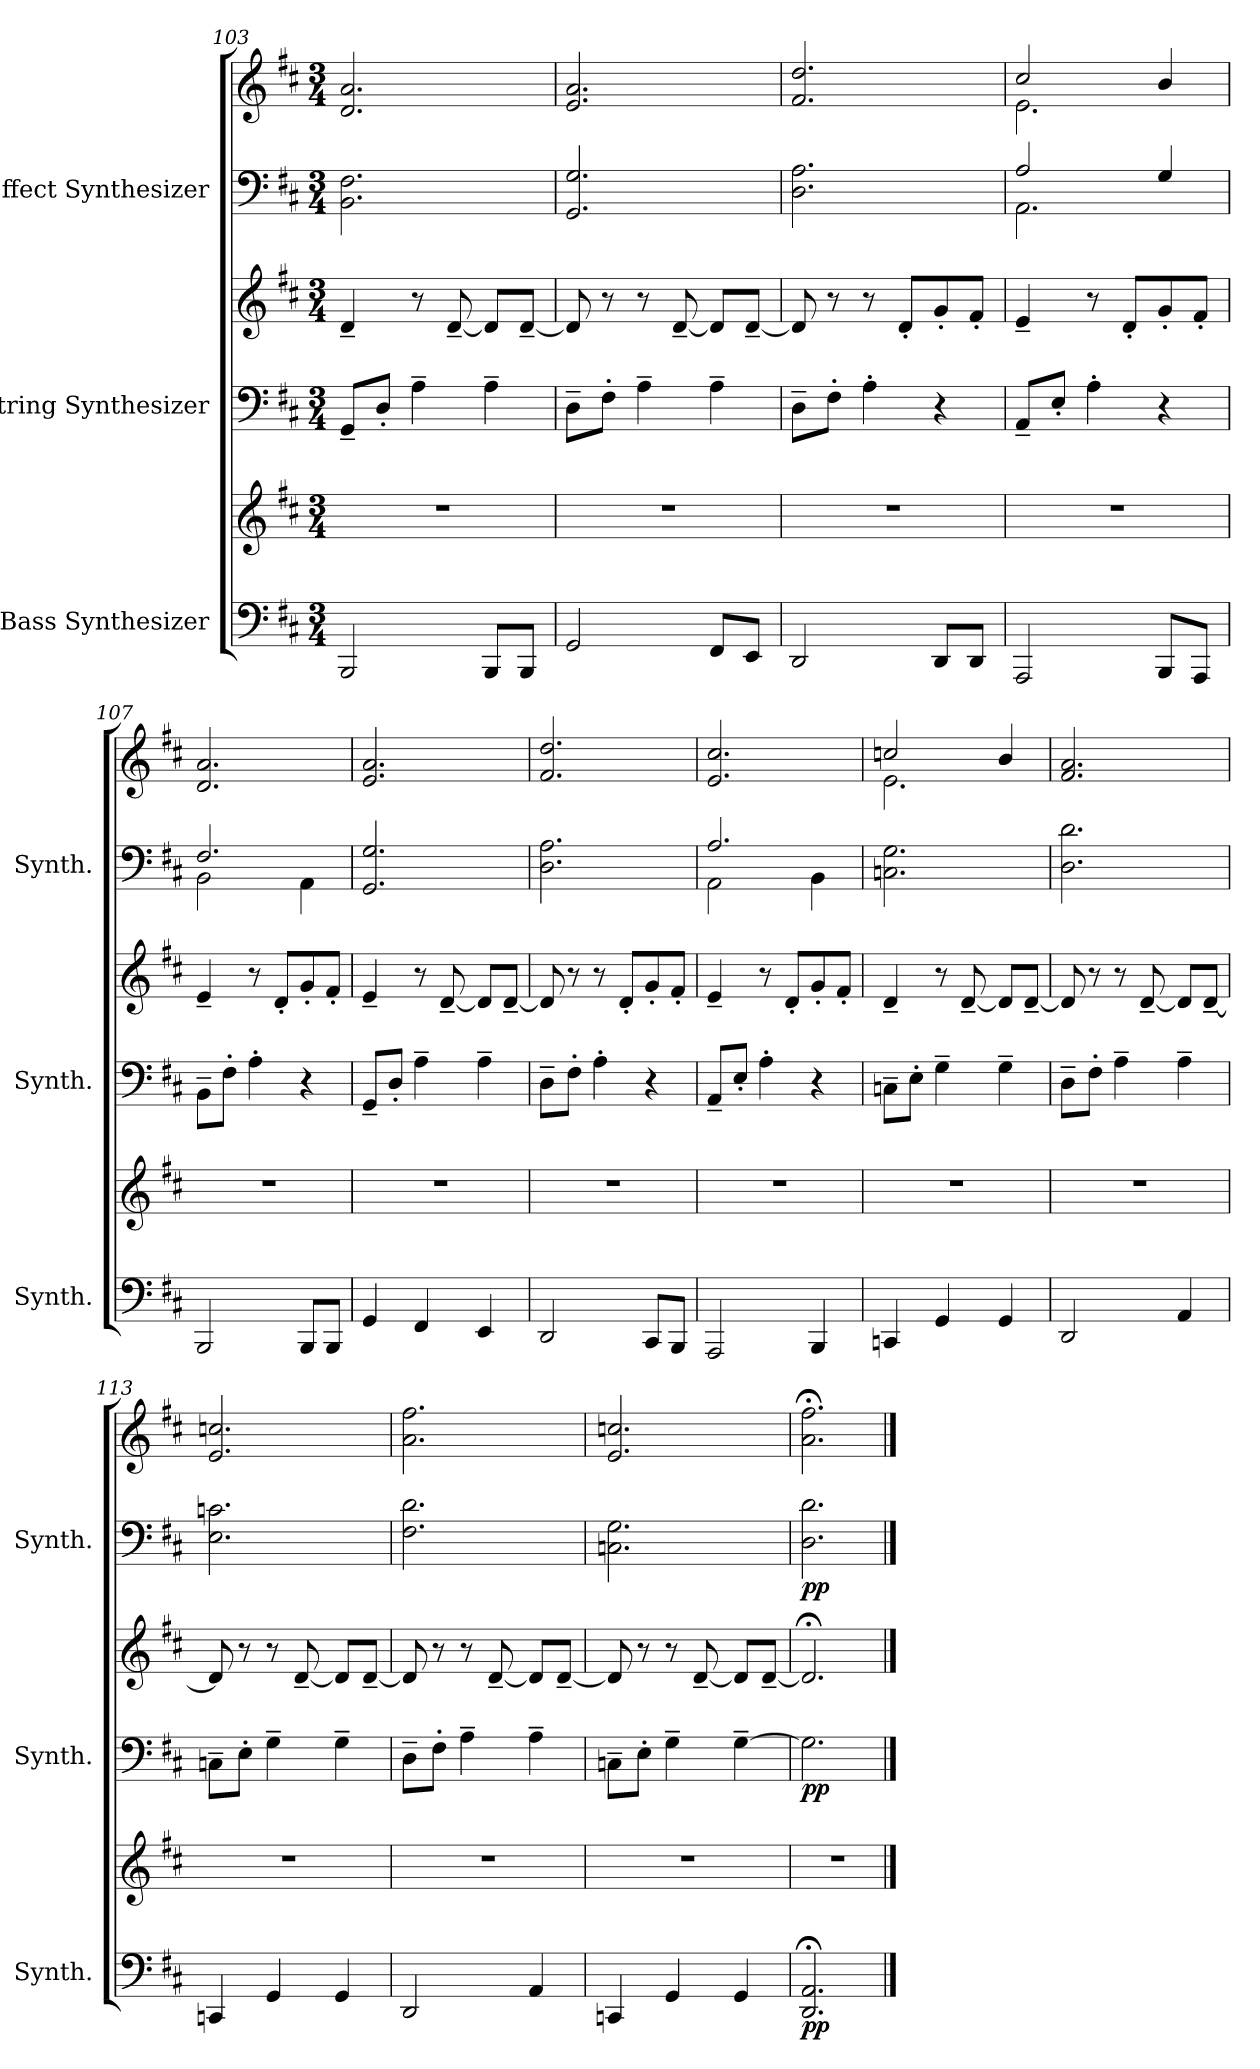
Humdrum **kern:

**kern	**kern	**dynam	**kern	**kern	**dynam	**kern	**kern	**dynam
*part3	*part3	*part3	*part2	*part2	*part2	*part1	*part1	*part1
*staff6	*staff5	*staff5/6	*staff4	*staff3	*staff3/4	*staff2	*staff1	*staff1/2
*I"Bass Synthesizer	*	*	*I"String Synthesizer	*	*	*I"Effect Synthesizer	*	*
*I'Synth.	*	*	*I'Synth.	*	*	*I'Synth.	*	*
!!LO:PB:g=z
*clefF4	*clefG2	*	*clefF4	*clefG2	*	*clefF4	*clefG2	*
*k[f#c#]	*k[f#c#]	*	*k[f#c#]	*k[f#c#]	*	*k[f#c#]	*k[f#c#]	*
*M3/4	*M3/4	*	*M3/4	*M3/4	*	*M3/4	*M3/4	*
=103	=103	=103	=103	=103	=103	=103	=103	=103
2BBB/	2.r	.	8GG~/L	4d~/	.	2.BB\ 2.F#\	2.d/ 2.a/	.
.	.	.	8D'/J	.	.	.	.	.
.	.	.	4A~\	8r	.	.	.	.
.	.	.	.	[8d~/	.	.	.	.
8BBB/L	.	.	4A~\	8d/L]	.	.	.	.
8BBB/J	.	.	.	[8d~/J	.	.	.	.
=104	=104	=104	=104	=104	=104	=104	=104	=104
2GG/	2.r	.	8D~\L	8d/]	.	2.GG/ 2.G/	2.e/ 2.a/	.
.	.	.	8F#'\J	8r	.	.	.	.
.	.	.	4A~\	8r	.	.	.	.
.	.	.	.	[8d~/	.	.	.	.
8FF#/L	.	.	4A~\	8d/L]	.	.	.	.
8EE/J	.	.	.	[8d~/J	.	.	.	.
=105	=105	=105	=105	=105	=105	=105	=105	=105
2DD/	2.r	.	8D~\L	8d/]	.	2.D\ 2.A\	2.f#/ 2.dd/	.
.	.	.	8F#'\J	8r	.	.	.	.
.	.	.	4A'\	8r	.	.	.	.
.	.	.	.	8d'/L	.	.	.	.
8DD/L	.	.	4r	8g'/	.	.	.	.
8DD/J	.	.	.	8f#'/J	.	.	.	.
=106	=106	=106	=106	=106	=106	=106	=106	=106
*	*	*	*	*	*	*^	*^	*
2AAA/	2.r	.	8AA~/L	4e~/	.	2.AA\	2A/	2.e\	2cc#/	.
.	.	.	8E'/J	.	.	.	.	.	.	.
.	.	.	4A'\	8r	.	.	.	.	.	.
.	.	.	.	8d'/L	.	.	.	.	.	.
8BBB/L	.	.	4r	8g'/	.	.	4G/	.	4b/	.
8AAA/J	.	.	.	8f#'/J	.	.	.	.	.	.
*	*	*	*	*	*	*	*	*v	*v	*
=107	=107	=107	=107	=107	=107	=107	=107	=107	=107
2BBB/	2.r	.	8BB~\L	4e~/	.	2.F#/	2BB\	2.d/ 2.a/	.
.	.	.	8F#'\J	.	.	.	.	.	.
.	.	.	4A'\	8r	.	.	.	.	.
.	.	.	.	8d'/L	.	.	.	.	.
8BBB/L	.	.	4r	8g'/	.	.	4AA\	.	.
8BBB/J	.	.	.	8f#'/J	.	.	.	.	.
*	*	*	*	*	*	*v	*v	*	*
=108	=108	=108	=108	=108	=108	=108	=108	=108
4GG/	2.r	.	8GG~/L	4e~/	.	2.GG/ 2.G/	2.e/ 2.a/	.
.	.	.	8D'/J	.	.	.	.	.
4FF#/	.	.	4A~\	8r	.	.	.	.
.	.	.	.	[8d~/	.	.	.	.
4EE/	.	.	4A~\	8d/L]	.	.	.	.
.	.	.	.	[8d~/J	.	.	.	.
!!LO:LB:g=z
=109	=109	=109	=109	=109	=109	=109	=109	=109
2DD/	2.r	.	8D~\L	8d/]	.	2.D\ 2.A\	2.f#/ 2.dd/	.
.	.	.	8F#'\J	8r	.	.	.	.
.	.	.	4A'\	8r	.	.	.	.
.	.	.	.	8d'/L	.	.	.	.
8CC#/L	.	.	4r	8g'/	.	.	.	.
8BBB/J	.	.	.	8f#'/J	.	.	.	.
=110	=110	=110	=110	=110	=110	=110	=110	=110
*	*	*	*	*	*	*^	*	*
2AAA/	2.r	.	8AA~/L	4e~/	.	2.A/	2AA\	2.e/ 2.cc#/	.
.	.	.	8E'/J	.	.	.	.	.	.
.	.	.	4A'\	8r	.	.	.	.	.
.	.	.	.	8d'/L	.	.	.	.	.
4BBB/	.	.	4r	8g'/	.	.	4BB\	.	.
.	.	.	.	8f#'/J	.	.	.	.	.
*	*	*	*	*	*	*v	*v	*	*
=111	=111	=111	=111	=111	=111	=111	=111	=111
*	*	*	*	*	*	*	*^	*
4CCn/	2.r	.	8Cn~\L	4d~/	.	2.Cn\ 2.G\	2.e\	2ccn/	.
.	.	.	8E'\J	.	.	.	.	.	.
4GG/	.	.	4G~\	8r	.	.	.	.	.
.	.	.	.	[8d~/	.	.	.	.	.
4GG/	.	.	4G~\	8d/L]	.	.	.	4b/	.
.	.	.	.	[8d~/J	.	.	.	.	.
*	*	*	*	*	*	*	*v	*v	*
=112	=112	=112	=112	=112	=112	=112	=112	=112
2DD/	2.r	.	8D~\L	8d/]	.	2.D\ 2.d\	2.f#/ 2.a/	.
.	.	.	8F#'\J	8r	.	.	.	.
.	.	.	4A~\	8r	.	.	.	.
.	.	.	.	[8d~/	.	.	.	.
4AA/	.	.	4A~\	8d/L]	.	.	.	.
.	.	.	.	[8d~/J	.	.	.	.
=113	=113	=113	=113	=113	=113	=113	=113	=113
4CCn/	2.r	.	8Cn~\L	8d/]	.	2.E\ 2.cn\	2.e/ 2.ccn/	.
.	.	.	8E'\J	8r	.	.	.	.
4GG/	.	.	4G~\	8r	.	.	.	.
.	.	.	.	[8d~/	.	.	.	.
4GG/	.	.	4G~\	8d/L]	.	.	.	.
.	.	.	.	[8d~/J	.	.	.	.
=114	=114	=114	=114	=114	=114	=114	=114	=114
2DD/	2.r	.	8D~\L	8d/]	.	2.F#\ 2.d\	2.a\ 2.ff#\	.
.	.	.	8F#'\J	8r	.	.	.	.
.	.	.	4A~\	8r	.	.	.	.
.	.	.	.	[8d~/	.	.	.	.
4AA/	.	.	4A~\	8d/L]	.	.	.	.
.	.	.	.	[8d~/J	.	.	.	.
!!LO:PB:g=z
=115	=115	=115	=115	=115	=115	=115	=115	=115
4CCn/	2.r	.	8Cn~\L	8d/]	.	2.Cn\ 2.G\	2.e/ 2.ccn/	.
.	.	.	8E'\J	8r	.	.	.	.
4GG/	.	.	4G~\	8r	.	.	.	.
.	.	.	.	[8d~/	.	.	.	.
4GG/	.	.	[4G~\	8d/L]	.	.	.	.
.	.	.	.	[8d~/J	.	.	.	.
=116	=116	=116	=116	=116	=116	=116	=116	=116
!	!	!LO:DY:b=2	!	!	!LO:DY:b=2	!	!	!LO:DY:b=2
2.DD/;< 2.AA/;<	2.r	pp	2.G\]	2.d;</]	pp	2.D\ 2.d\	2.a\;< 2.ff#\;<	pp
==	==	==	==	==	==	==	==	==
*-	*-	*-	*-	*-	*-	*-	*-	*-
